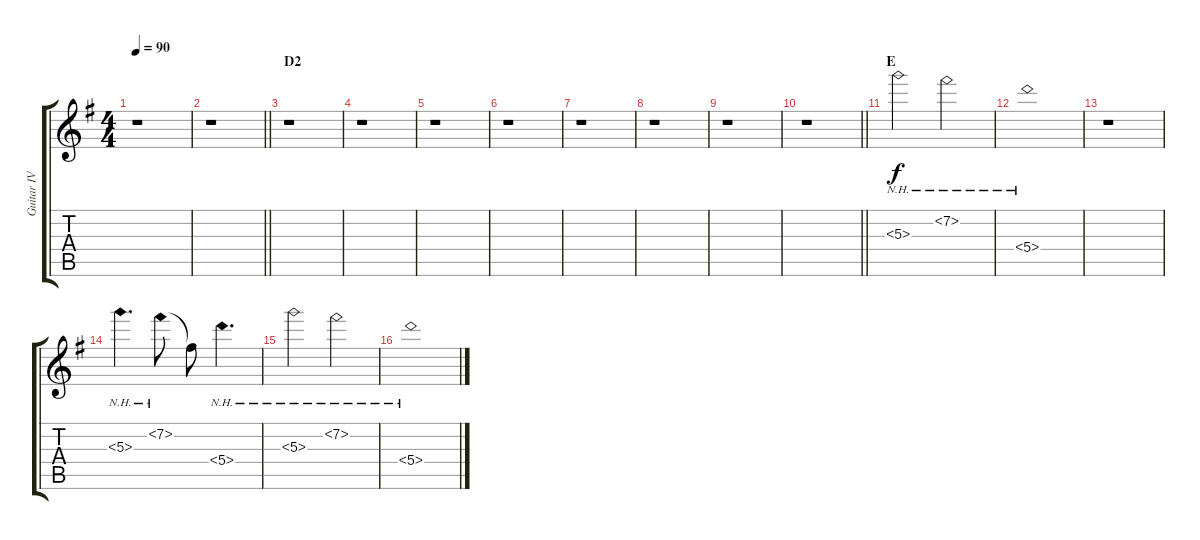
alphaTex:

\track ("Guitar IV" "Guitar IV") {instrument electricguitarclean}
\staff {score tabs}
\tuning (E4 B3 G3 D3 A2 E2) {hide}
\ts (4 4)
\tempo 90
\clef g2
\ks g
r.1{dy f} |
\barLineRight lightlight
r.1 |
\section ("" "D2")
r.1 |
r.1 |
r.1 |
r.1 |
r.1 |
r.1 |
r.1 |
\barLineRight lightlight
r.1 |
\section ("" "E")
5.3{nh}.2 7.2{nh}.2 |
5.4{nh}.1 |
r.1 |
5.3{nh}.4{d} 7.2{nh}.8 7.2{t}.8 5.4{nh}.4{d} |
5.3{nh}.2 7.2{nh}.2 |
5.4{nh}.1
